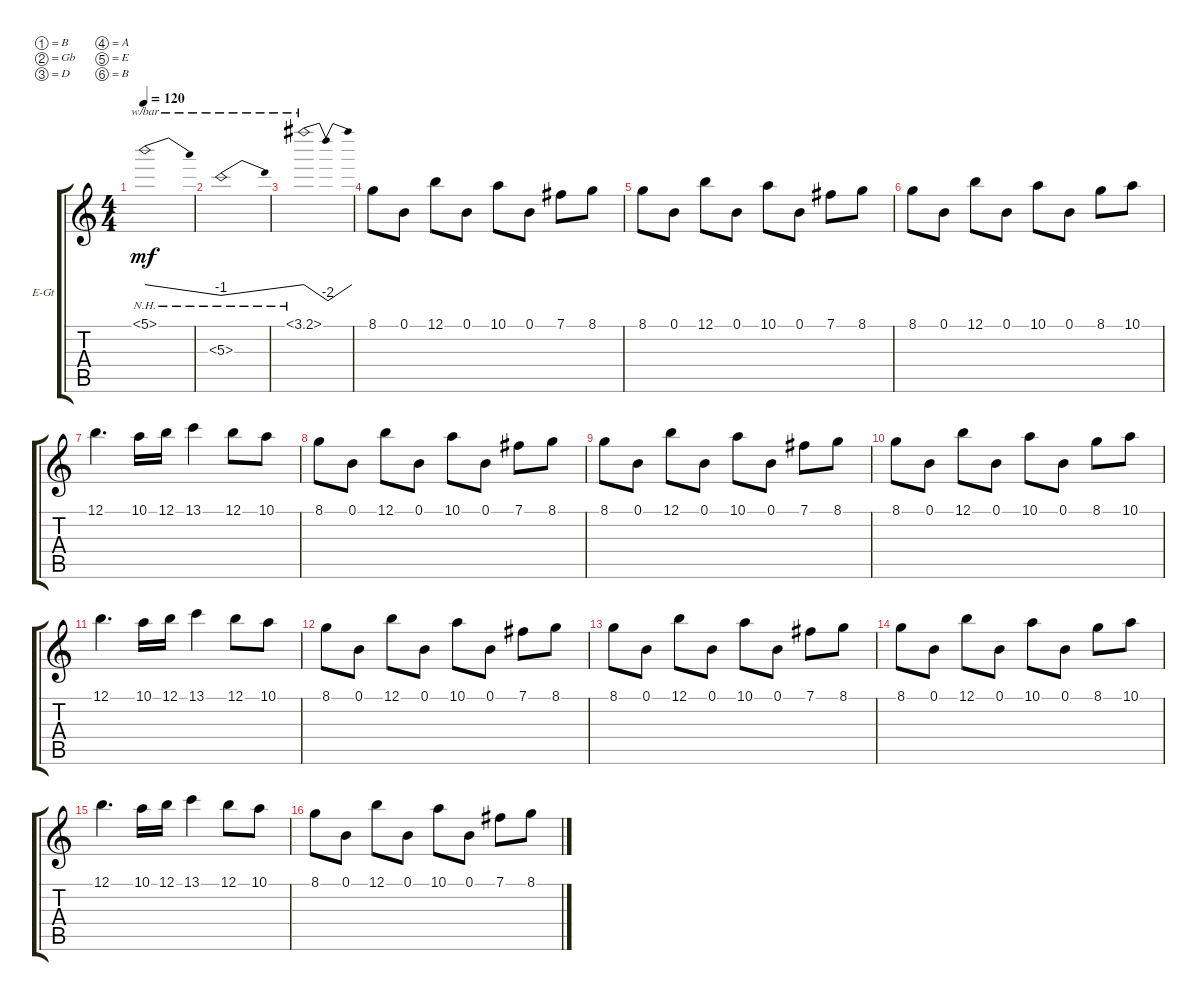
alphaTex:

\bracketExtendMode groupsimilarinstruments
\firstSystemTrackNameOrientation horizontal
\otherSystemsTrackNameOrientation horizontal
\track ("Guitar 2" "E-Gt") {instrument distortionguitar}
\staff {score tabs}
\tuning (B3 Gb3 D3 A2 E2 B1)
\ts (4 4)
\tempo 120
\clef g2
\ks c
5.1{nh t}.1{tbe (dive default 29.4 0 42 -4) dy mf} |
5.3{nh}.1{tbe (dive default 0 -4 59.4 0)} |
3.1{nh}.1{tbe (dip default 0 0 29.4 -8 58.8 0)} |
8.1.8 0.1.8 12.1.8 0.1.8 10.1.8 0.1.8 7.1.8 8.1.8 |
8.1.8 0.1.8 12.1.8 0.1.8 10.1.8 0.1.8 7.1.8 8.1.8 |
8.1.8 0.1.8 12.1.8 0.1.8 10.1.8 0.1.8 8.1.8 10.1.8 |
12.1.4{d} 10.1.16 12.1.16 13.1.4 12.1.8 10.1.8 |
8.1.8 0.1.8 12.1.8 0.1.8 10.1.8 0.1.8 7.1.8 8.1.8 |
8.1.8 0.1.8 12.1.8 0.1.8 10.1.8 0.1.8 7.1.8 8.1.8 |
8.1.8 0.1.8 12.1.8 0.1.8 10.1.8 0.1.8 8.1.8 10.1.8 |
12.1.4{d} 10.1.16 12.1.16 13.1.4 12.1.8 10.1.8 |
8.1.8 0.1.8 12.1.8 0.1.8 10.1.8 0.1.8 7.1.8 8.1.8 |
8.1.8 0.1.8 12.1.8 0.1.8 10.1.8 0.1.8 7.1.8 8.1.8 |
8.1.8 0.1.8 12.1.8 0.1.8 10.1.8 0.1.8 8.1.8 10.1.8 |
12.1.4{d} 10.1.16 12.1.16 13.1.4 12.1.8 10.1.8 |
8.1.8 0.1.8 12.1.8 0.1.8 10.1.8 0.1.8 7.1.8 8.1.8
